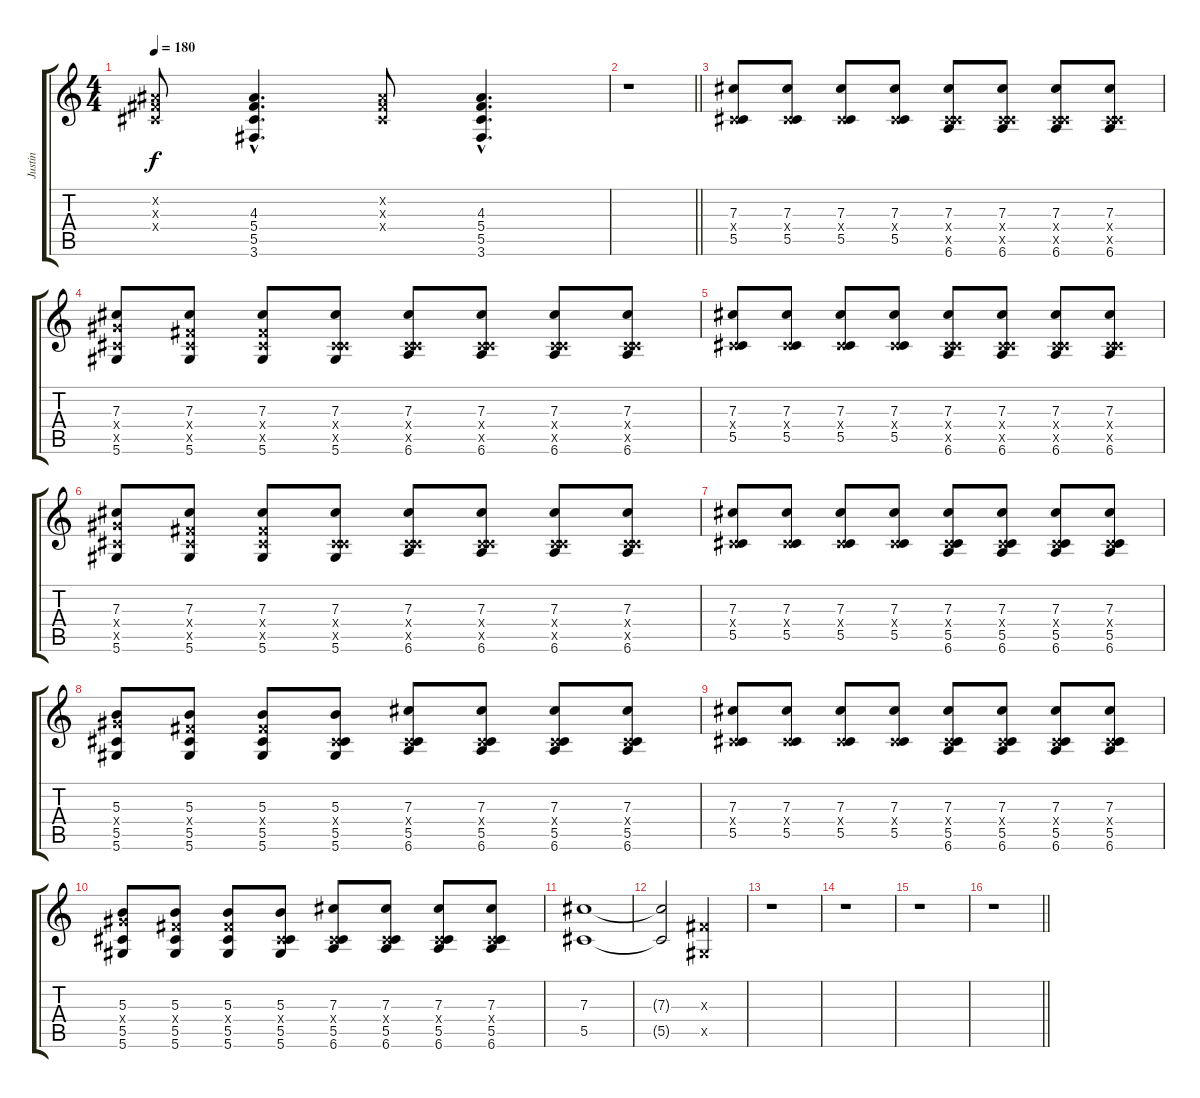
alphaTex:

\track ("Justin" "Justin") {instrument distortionguitar}
\staff {score tabs}
\tuning (Eb4 Bb3 Gb3 Db3 Ab2 Eb2) {hide}
\ts (4 4)
\tempo 180
\clef g2
\ks c
(0.2{x} 0.3{x} 0.4{x}).8{dy f} (4.3{hac} 5.4{hac} 5.5{hac} 3.6{hac}).4{d} (0.2{x} 0.3{x} 0.4{x}).8 (4.3{hac} 5.4{hac} 5.5{hac} 3.6{hac}).4{d} |
\barLineRight lightlight
r.1 |
\section ("" "")
(7.3 0.4{x} 5.5).8 (7.3 0.4{x} 5.5).8 (7.3 0.4{x} 5.5).8 (7.3 0.4{x} 5.5).8 (7.3 0.4{x} 5.5{x} 6.6).8 (7.3 0.4{x} 5.5{x} 6.6).8 (7.3 0.4{x} 5.5{x} 6.6).8 (7.3 0.4{x} 5.5{x} 6.6).8 |
(7.3 7.4{x} 5.5{x} 5.6).8 (7.3 5.4{x} 5.5{x} 5.6).8 (7.3 5.4{x} 5.5{x} 5.6).8 (7.3 0.4{x} 5.5{x} 5.6).8 (7.3 0.4{x} 5.5{x} 6.6).8 (7.3 0.4{x} 5.5{x} 6.6).8 (7.3 0.4{x} 5.5{x} 6.6).8 (7.3 0.4{x} 5.5{x} 6.6).8 |
(7.3 0.4{x} 5.5).8 (7.3 0.4{x} 5.5).8 (7.3 0.4{x} 5.5).8 (7.3 0.4{x} 5.5).8 (7.3 0.4{x} 5.5{x} 6.6).8 (7.3 0.4{x} 5.5{x} 6.6).8 (7.3 0.4{x} 5.5{x} 6.6).8 (7.3 0.4{x} 5.5{x} 6.6).8 |
(7.3 7.4{x} 5.5{x} 5.6).8 (7.3 5.4{x} 5.5{x} 5.6).8 (7.3 5.4{x} 5.5{x} 5.6).8 (7.3 0.4{x} 5.5{x} 5.6).8 (7.3 0.4{x} 5.5{x} 6.6).8 (7.3 0.4{x} 5.5{x} 6.6).8 (7.3 0.4{x} 5.5{x} 6.6).8 (7.3 0.4{x} 5.5{x} 6.6).8 |
(7.3 0.4{x} 5.5).8 (7.3 0.4{x} 5.5).8 (7.3 0.4{x} 5.5).8 (7.3 0.4{x} 5.5).8 (7.3 0.4{x} 5.5 6.6).8 (7.3 0.4{x} 5.5 6.6).8 (7.3 0.4{x} 5.5 6.6).8 (7.3 0.4{x} 5.5 6.6).8 |
(5.3 7.4{x} 5.5 5.6).8 (5.3 5.4{x} 5.5 5.6).8 (5.3 5.4{x} 5.5 5.6).8 (5.3 0.4{x} 5.5 5.6).8 (7.3 0.4{x} 5.5 6.6).8 (7.3 0.4{x} 5.5 6.6).8 (7.3 0.4{x} 5.5 6.6).8 (7.3 0.4{x} 5.5 6.6).8 |
(7.3 0.4{x} 5.5).8 (7.3 0.4{x} 5.5).8 (7.3 0.4{x} 5.5).8 (7.3 0.4{x} 5.5).8 (7.3 0.4{x} 5.5 6.6).8 (7.3 0.4{x} 5.5 6.6).8 (7.3 0.4{x} 5.5 6.6).8 (7.3 0.4{x} 5.5 6.6).8 |
(5.3 7.4{x} 5.5 5.6).8 (5.3 5.4{x} 5.5 5.6).8 (5.3 5.4{x} 5.5 5.6).8 (5.3 0.4{x} 5.5 5.6).8 (7.3 0.4{x} 5.5 6.6).8 (7.3 0.4{x} 5.5 6.6).8 (7.3 0.4{x} 5.5 6.6).8 (7.3 0.4{x} 5.5 6.6).8 |
(7.3 5.5).1 |
(7.3{t} 5.5{t}).2 (0.3{x} 0.5{x}).2 |
r.1 |
r.1 |
r.1 |
\barLineRight lightlight
r.1
